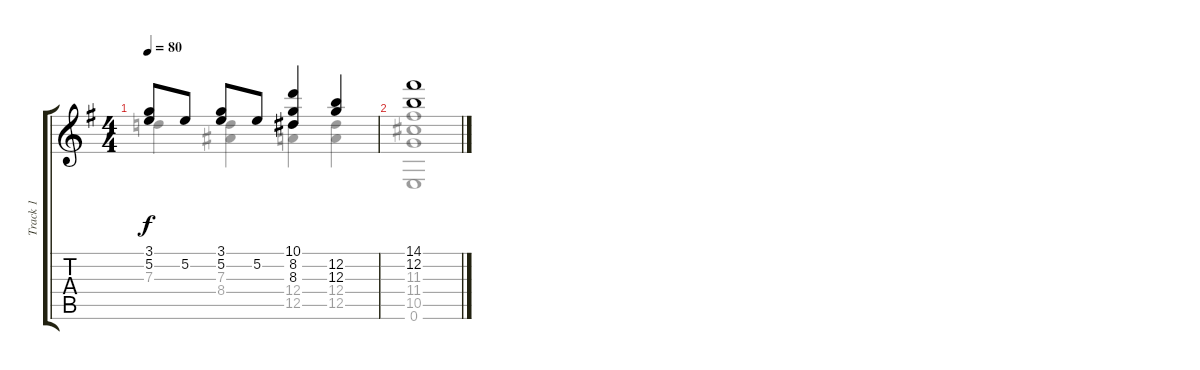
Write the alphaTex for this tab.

\track ("Track 1" "Track 1") {instrument electricguitarjazz}
\staff {score tabs}
\tuning (E4 B3 G3 D3 A2 E2) {hide}
\voice
\ts (4 4)
\tempo 80
\clef g2
\ks eminor
(3.1 5.2).8{dy f} 5.2.8 (3.1 5.2).8 5.2.8 (10.1 8.2 8.3).4 (12.2 12.3).4 |
(14.1 12.2).1
\voice
\clef g2
\ottava regular
\simile none
\ks eminor
7.3.4{dy f} (7.3 8.4).4 (12.4 12.5).4 (12.4 12.5).4 |
(11.3 11.4 10.5 0.6).1
